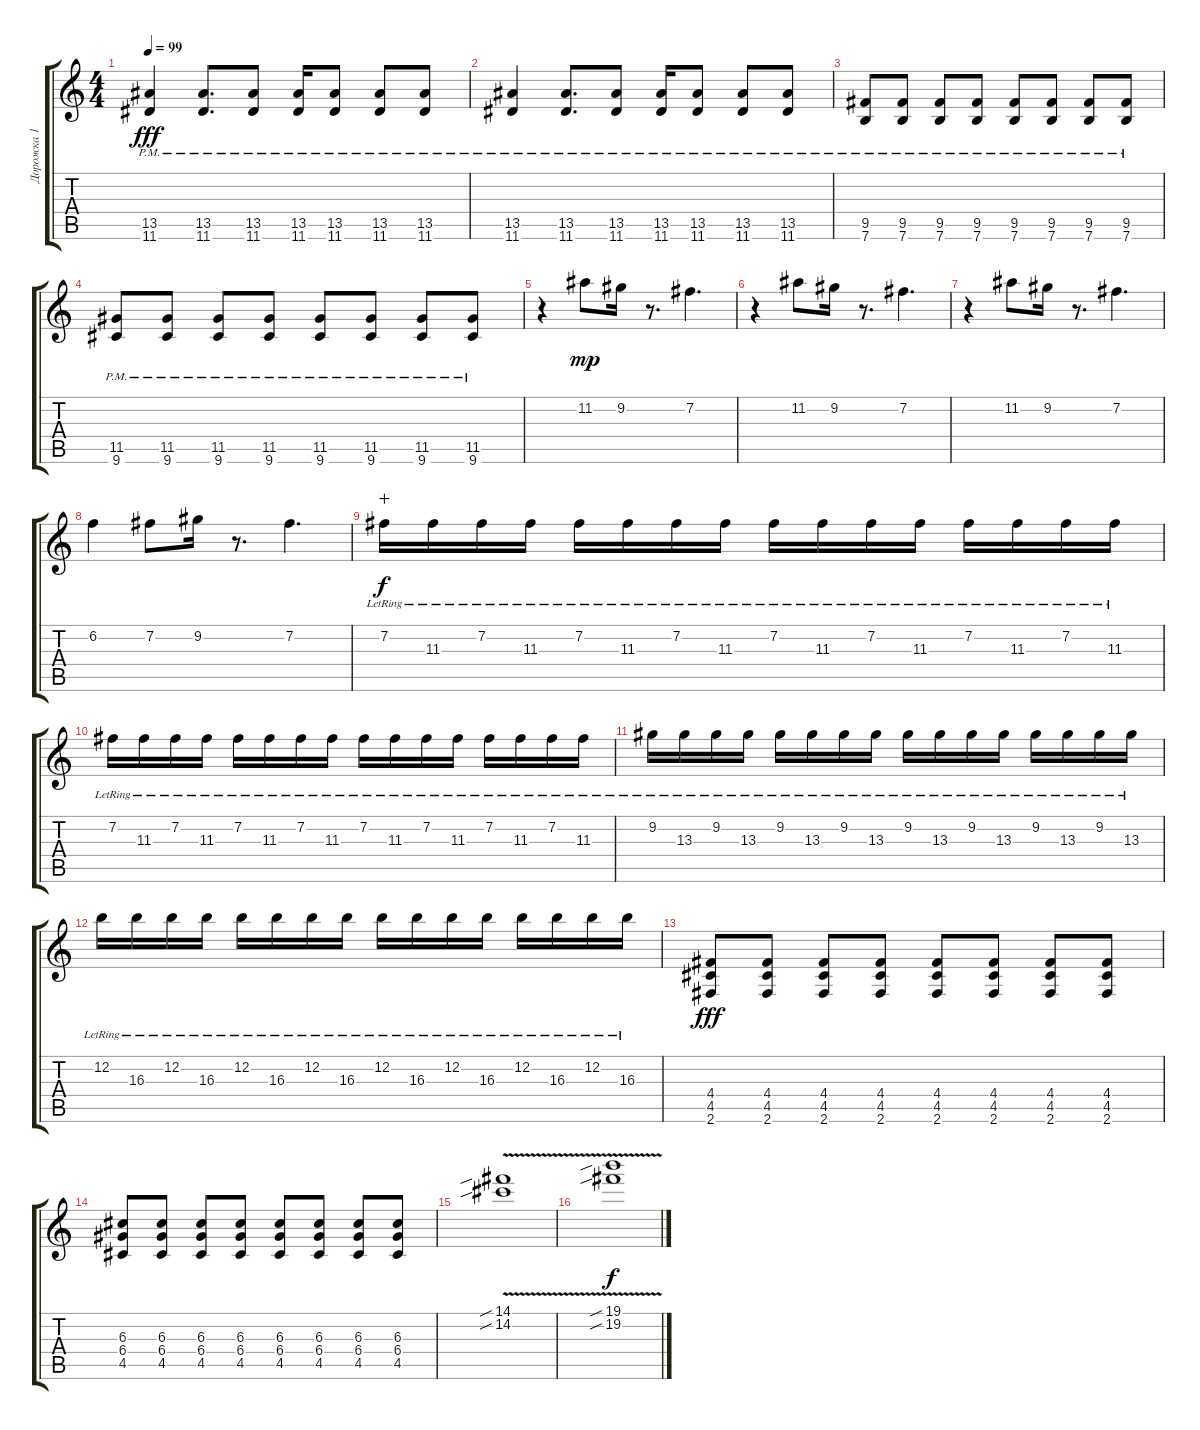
\track ("Дорожка 1" "Дорожка 1") {instrument distortionguitar}
\staff {score tabs}
\tuning (E4 B3 G3 D3 A2 E2) {hide}
\ts (4 4)
\tempo 99
\clef g2
\ks c
(13.5{pm} 11.6{pm}).4{dy fff} (13.5{pm} 11.6{pm}).8{d} (13.5{pm} 11.6{pm}).8 (13.5{pm} 11.6{pm}).16 (13.5{pm} 11.6{pm}).8 (13.5{pm} 11.6{pm}).8 (13.5{pm} 11.6{pm}).8 |
(13.5{pm} 11.6{pm}).4 (13.5{pm} 11.6{pm}).8{d} (13.5{pm} 11.6{pm}).8 (13.5{pm} 11.6{pm}).16 (13.5{pm} 11.6{pm}).8 (13.5{pm} 11.6{pm}).8 (13.5{pm} 11.6{pm}).8 |
(9.5 7.6{pm}).8{instrument distortionguitar} (9.5 7.6{pm}).8 (9.5 7.6{pm}).8 (9.5 7.6{pm}).8 (9.5 7.6{pm}).8 (9.5 7.6{pm}).8 (9.5 7.6{pm}).8 (9.5 7.6{pm}).8 |
(11.5{pm} 9.6{pm}).8 (11.5{pm} 9.6{pm}).8 (11.5{pm} 9.6{pm}).8 (11.5{pm} 9.6{pm}).8 (11.5{pm} 9.6{pm}).8 (11.5{pm} 9.6{pm}).8 (11.5{pm} 9.6{pm}).8 (11.5{pm} 9.6{pm}).8 |
r.4 11.2.8{dy mp} 9.2.16 r.8{d} 7.2.4{d} |
r.4 11.2.8 9.2.16 r.8{d} 7.2.4{d} |
r.4 11.2.8 9.2.16 r.8{d} 7.2.4{d} |
6.2.4 7.2.8 9.2.16 r.8{d} 7.2.4{d} |
7.2{lr}.16{dy f wahc} 11.3{lr}.16 7.2{lr}.16 11.3{lr}.16 7.2{lr}.16 11.3{lr}.16 7.2{lr}.16 11.3{lr}.16 7.2{lr}.16 11.3{lr}.16 7.2{lr}.16 11.3{lr}.16 7.2{lr}.16 11.3{lr}.16 7.2{lr}.16 11.3{lr}.16 |
7.2{lr}.16 11.3{lr}.16 7.2{lr}.16 11.3{lr}.16 7.2{lr}.16 11.3{lr}.16 7.2{lr}.16 11.3{lr}.16 7.2{lr}.16 11.3{lr}.16 7.2{lr}.16 11.3{lr}.16 7.2{lr}.16 11.3{lr}.16 7.2{lr}.16 11.3{lr}.16 |
9.2{lr}.16 13.3{lr}.16 9.2{lr}.16 13.3{lr}.16 9.2{lr}.16 13.3{lr}.16 9.2{lr}.16 13.3{lr}.16 9.2{lr}.16 13.3{lr}.16 9.2{lr}.16 13.3{lr}.16 9.2{lr}.16 13.3{lr}.16 9.2{lr}.16 13.3{lr}.16 |
12.2{lr}.16 16.3{lr}.16 12.2{lr}.16 16.3{lr}.16 12.2{lr}.16 16.3{lr}.16 12.2{lr}.16 16.3{lr}.16 12.2{lr}.16 16.3{lr}.16 12.2{lr}.16 16.3{lr}.16 12.2{lr}.16 16.3{lr}.16 12.2{lr}.16 16.3{lr}.16 |
(4.4 4.5 2.6).8{dy fff} (4.4 4.5 2.6).8 (4.4 4.5 2.6).8 (4.4 4.5 2.6).8 (4.4 4.5 2.6).8 (4.4 4.5 2.6).8 (4.4 4.5 2.6).8 (4.4 4.5 2.6).8 |
(6.3 6.4 4.5).8 (6.3 6.4 4.5).8 (6.3 6.4 4.5).8 (6.3 6.4 4.5).8 (6.3 6.4 4.5).8 (6.3 6.4 4.5).8 (6.3 6.4 4.5).8 (6.3 6.4 4.5).8 |
(14.1{v sib} 14.2{sib}).1 |
(19.1{v sib} 19.2{v sib}).1{dy f}
